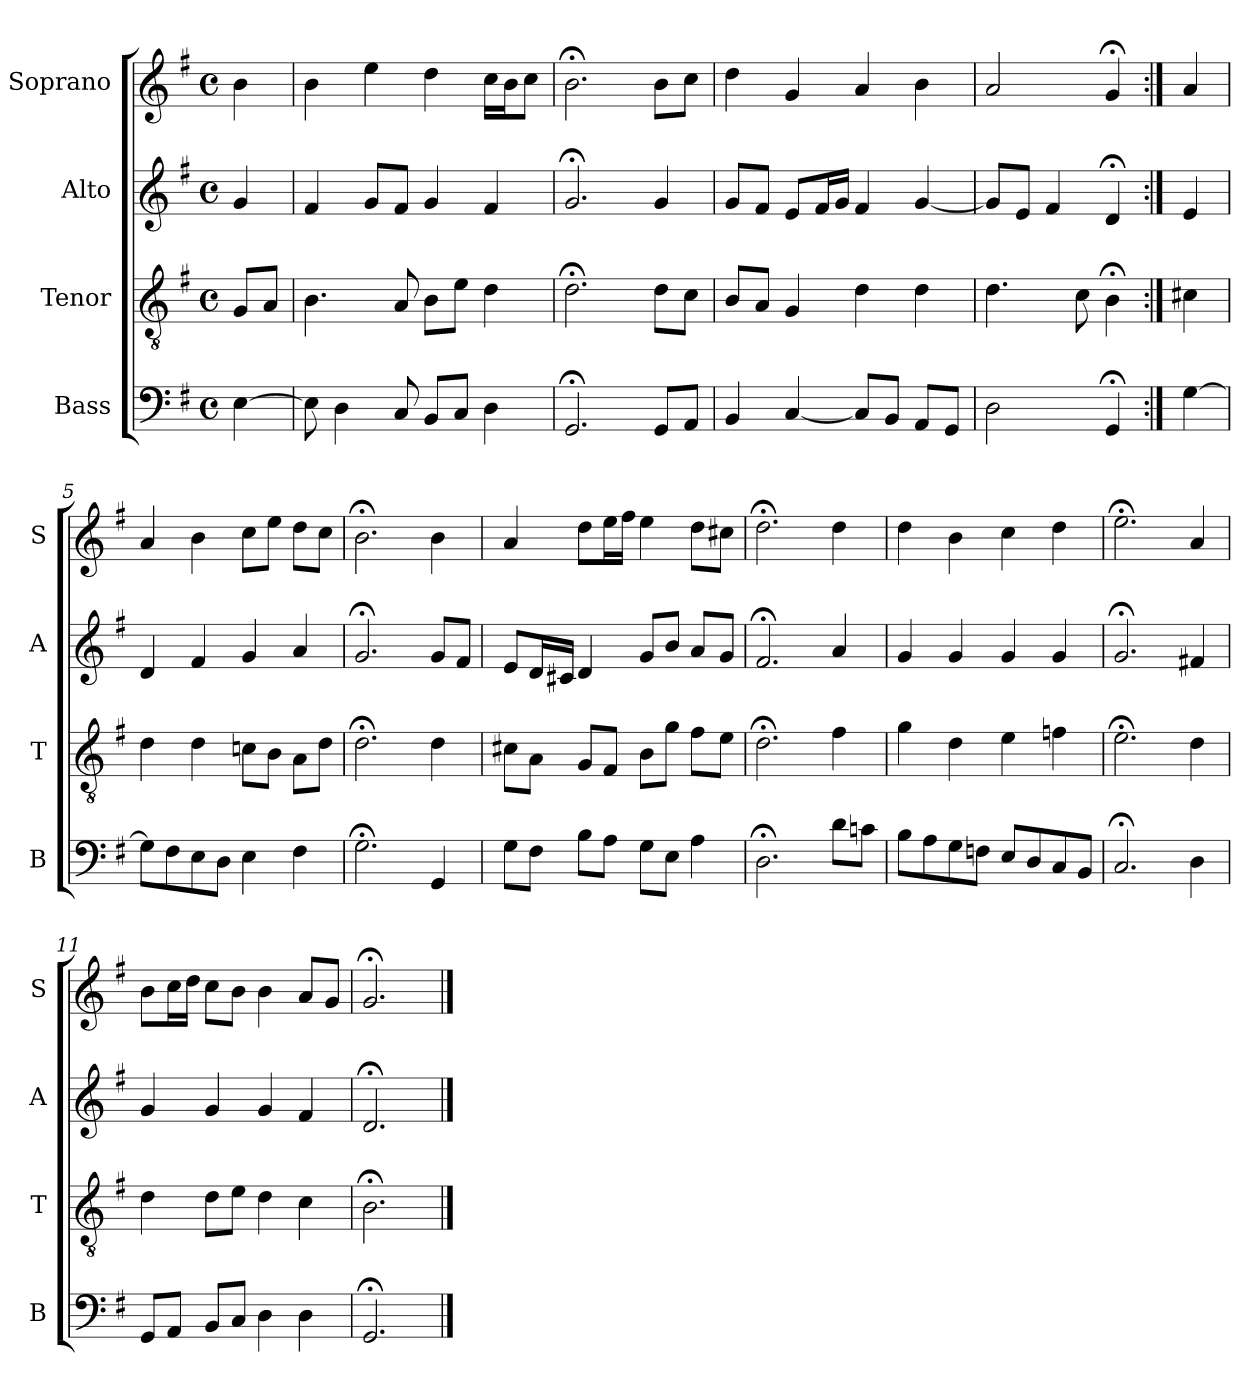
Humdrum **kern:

**kern	**kern	**kern	**kern
*part4	*part3	*part2	*part1
*staff4	*staff3	*staff2	*staff1
*I"Bass	*I"Tenor	*I"Alto	*I"Soprano
*I'B	*I'T	*I'A	*I'S
*clefF4	*clefGv2	*clefG2	*clefG2
*k[f#]	*k[f#]	*k[f#]	*k[f#]
*G:	*G:	*G:	*G:
*M4/4	*M4/4	*M4/4	*M4/4
*met(c)	*met(c)	*met(c)	*met(c)
*MM100	*MM100	*MM100	*MM100
=	=	=	=
[4E	8GL	4g	4b
.	8AJ	.	.
=1	=1	=1	=1
8E]	4.B	4f#	4b
4D	.	.	.
.	.	8gL	4ee
8C	8A	8f#J	.
8BBL	8BL	4g	4dd
8CJ	8eJ	.	.
4D	4d	4f#	16ccLL
.	.	.	16bJ
.	.	.	8ccJ
=2	=2	=2	=2
2.GG;<	2.d;<	2.g;<	2.b;<
8GGL	8dL	4g	8bL
8AAJ	8cJ	.	8ccJ
=3	=3	=3	=3
4BB	8BL	8gL	4dd
.	8AJ	8f#J	.
[4C	4G	8eL	4g
.	.	16f#L	.
.	.	16gJJ	.
8CL]	4d	4f#	4a
8BBJ	.	.	.
8AAL	4d	[4g	4b
8GGJ	.	.	.
=4	=4	=4	=4
2D	4.d	8gL]	2a
.	.	8eJ	.
.	.	4f#	.
.	8c	.	.
4GG;<	4B;<	4d;<	4g;<
=:|!	=:|!	=:|!	=:|!
[4G	4c#X	4e	4a
=5	=5	=5	=5
8GL]	4d	4d	4a
8F#	.	.	.
8E	4d	4f#	4b
8DJ	.	.	.
4E	8cnL	4g	8ccL
.	8BJ	.	8eeJ
4F#	8AL	4a	8ddL
.	8dJ	.	8ccJ
=6	=6	=6	=6
2.G;<	2.d;<	2.g;<	2.b;<
4GG	4d	8gL	4b
.	.	8f#J	.
=7	=7	=7	=7
8GL	8c#XL	8eL	4a
8F#J	8AJ	16dL	.
.	.	16c#XJJ	.
8BL	8GL	4d	8ddL
8AJ	8F#J	.	16eeL
.	.	.	16ff#JJ
8GL	8BL	8gL	4ee
8EJ	8gJ	8bJ	.
4A	8f#L	8aL	8ddL
.	8eJ	8gJ	8cc#XJ
=8	=8	=8	=8
2.D;<	2.d;<	2.f#;<	2.dd;<
8dL	4f#	4a	4dd
8cnJ	.	.	.
=9	=9	=9	=9
8BL	4g	4g	4dd
8A	.	.	.
8G	4d	4g	4b
8FnJ	.	.	.
8EL	4e	4g	4cc
8D	.	.	.
8C	4fn	4g	4dd
8BBJ	.	.	.
=10	=10	=10	=10
2.C;<	2.e;<	2.g;<	2.ee;<
4D	4d	4f#X	4a
=11	=11	=11	=11
8GGL	4d	4g	8bL
8AAJ	.	.	16ccL
.	.	.	16ddJJ
8BBL	8dL	4g	8ccL
8CJ	8eJ	.	8bJ
4D	4d	4g	4b
4D	4c	4f#	8aL
.	.	.	8gJ
=12	=12	=12	=12
2.GG;<	2.B;<	2.d;<	2.g;<
==	==	==	==
*-	*-	*-	*-
